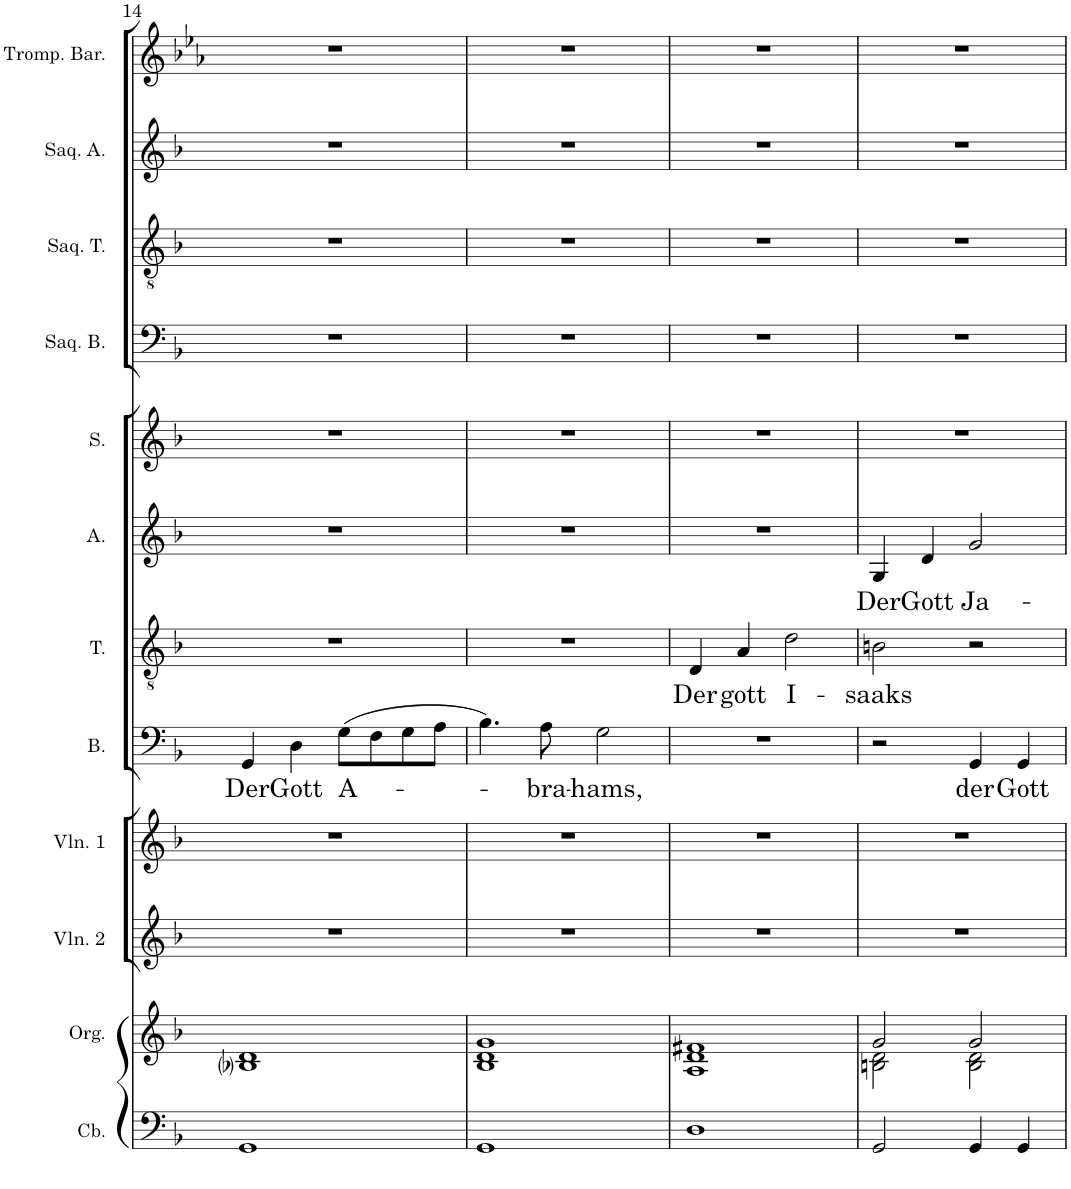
**kern	**kern	**kern	**kern	**kern	**text	**kern	**text	**kern	**text	**kern	**kern	**kern	**kern	**kern
*part12	*part11	*part10	*part9	*part8	*part8	*part7	*part7	*part6	*part6	*part5	*part4	*part3	*part2	*part1
*staff12	*staff11	*staff10	*staff9	*staff8	*staff8	*staff7	*staff7	*staff6	*staff6	*staff5	*staff4	*staff3	*staff2	*staff1
*I"Contrebasse	*I"Orgue	*I"Violon 2	*I"Violon 1	*I"Basse	*	*I"Ténor	*	*I"Alto	*	*I"Soprano	*I"Saqueboute Basse	*I"Saqueboute Ténor	*I"Saqueboute Alto	*I"Trompette Baroque en ré
*I'Cb.	*I'Org.	*I'Vln. 2	*I'Vln. 1	*I'B.	*	*I'T.	*	*I'A.	*	*I'S.	*I'Saq. B.	*I'Saq. T.	*I'Saq. A.	*I'Tromp. Bar.
!!LO:PB:g=z
*clefF4	*clefG2	*clefG2	*clefG2	*clefF4	*	*clefGv2	*	*clefG2	*	*clefG2	*clefF4	*clefGv2	*clefG2	*clefG2
*Trd7c12	*	*	*	*	*	*	*	*	*	*	*	*	*	*Trd-1c-2
*k[b-]	*k[b-]	*k[b-]	*k[b-]	*k[b-]	*	*k[b-]	*	*k[b-]	*	*k[b-]	*k[b-]	*k[b-]	*k[b-]	*k[b-e-a-]
*M2/2	*M2/2	*M2/2	*M2/2	*M2/2	*	*M2/2	*	*M2/2	*	*M2/2	*M2/2	*M2/2	*M2/2	*M2/2
*met(c|)	*met(c|)	*met(c|)	*met(c|)	*met(c|)	*	*met(c|)	*	*met(c|)	*	*met(c|)	*met(c|)	*met(c|)	*met(c|)	*met(c|)
=14	=14	=14	=14	=14	=14	=14	=14	=14	=14	=14	=14	=14	=14	=14
!	!	!	!	!	!LO:LY:b	!	!	!	!	!	!	!	!	!
1GG	1B-i 1d	1r	1r	4GG/	Der	1r	.	1r	.	1r	1r	1r	1r	1r
!	!	!	!	!	!LO:LY:b	!	!	!	!	!	!	!	!	!
.	.	.	.	4D\	Gott	.	.	.	.	.	.	.	.	.
!	!	!	!	!	!LO:LY:b	!	!	!	!	!	!	!	!	!
.	.	.	.	(8G\L	A-	.	.	.	.	.	.	.	.	.
.	.	.	.	8F\	.	.	.	.	.	.	.	.	.	.
.	.	.	.	8G\	.	.	.	.	.	.	.	.	.	.
.	.	.	.	8A\J	.	.	.	.	.	.	.	.	.	.
=15	=15	=15	=15	=15	=15	=15	=15	=15	=15	=15	=15	=15	=15	=15
*	*^	*	*	*	*	*	*	*	*	*	*	*	*	*
1GG	1g	1B- 1d	1r	1r	4.B-\)	.	1r	.	1r	.	1r	1r	1r	1r	1r
!	!	!	!	!	!	!LO:LY:b	!	!	!	!	!	!	!	!	!
.	.	.	.	.	8A\	-bra-	.	.	.	.	.	.	.	.	.
!	!	!	!	!	!	!LO:LY:b	!	!	!	!	!	!	!	!	!
.	.	.	.	.	2G\	-hams,	.	.	.	.	.	.	.	.	.
=16	=16	=16	=16	=16	=16	=16	=16	=16	=16	=16	=16	=16	=16	=16	=16
!	!	!	!	!	!	!	!	!LO:LY:b	!	!	!	!	!	!	!
1D	1f#X	1A 1d	1r	1r	1r	.	4D/	Der	1r	.	1r	1r	1r	1r	1r
!	!	!	!	!	!	!	!	!LO:LY:b	!	!	!	!	!	!	!
.	.	.	.	.	.	.	4A/	gott	.	.	.	.	.	.	.
!	!	!	!	!	!	!	!	!LO:LY:b	!	!	!	!	!	!	!
.	.	.	.	.	.	.	2d\	I-	.	.	.	.	.	.	.
=17	=17	=17	=17	=17	=17	=17	=17	=17	=17	=17	=17	=17	=17	=17	=17
!	!	!	!	!	!	!	!	!LO:LY:b	!	!LO:LY:b	!	!	!	!	!
2GG/	2g/	2Bn\ 2d\	1r	1r	2r	.	2Bn\	-saaks	4G/	Der	1r	1r	1r	1r	1r
!	!	!	!	!	!	!	!	!	!	!LO:LY:b	!	!	!	!	!
.	.	.	.	.	.	.	.	.	4d/	Gott	.	.	.	.	.
!	!	!	!	!	!	!LO:LY:b	!	!	!	!LO:LY:b	!	!	!	!	!
4GG/	2g/	2B\ 2d\	.	.	4GG/	der	2r	.	2g/	Ja-	.	.	.	.	.
!	!	!	!	!	!	!LO:LY:b	!	!	!	!	!	!	!	!	!
4GG/	.	.	.	.	4GG/	Gott	.	.	.	.	.	.	.	.	.
*	*v	*v	*	*	*	*	*	*	*	*	*	*	*	*	*
=	=	=	=	=	=	=	=	=	=	=	=	=	=	=
*-	*-	*-	*-	*-	*-	*-	*-	*-	*-	*-	*-	*-	*-	*-
